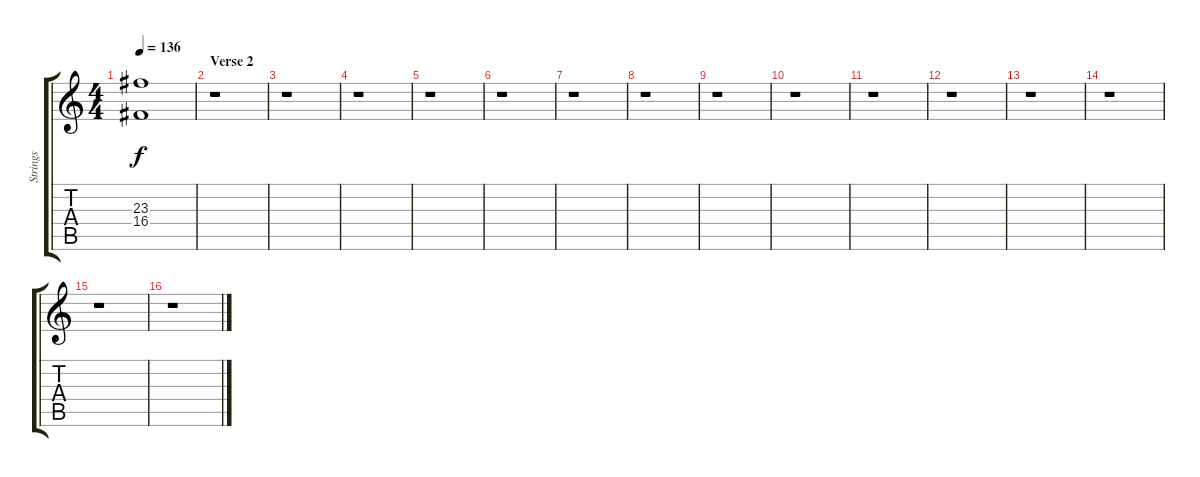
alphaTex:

\track ("Strings" "Strings") {instrument stringensemble1}
\staff {score tabs}
\tuning (E4 B3 G3 D3 A2 E2) {hide}
\ts (4 4)
\tempo 136
\clef g2
\ks c
(23.3{t} 16.4{t}).1{dy f} |
\section ("" "Verse 2")
r.1 |
r.1 |
r.1 |
r.1 |
r.1 |
r.1 |
r.1 |
r.1 |
r.1 |
r.1 |
r.1 |
r.1 |
r.1 |
r.1 |
r.1
